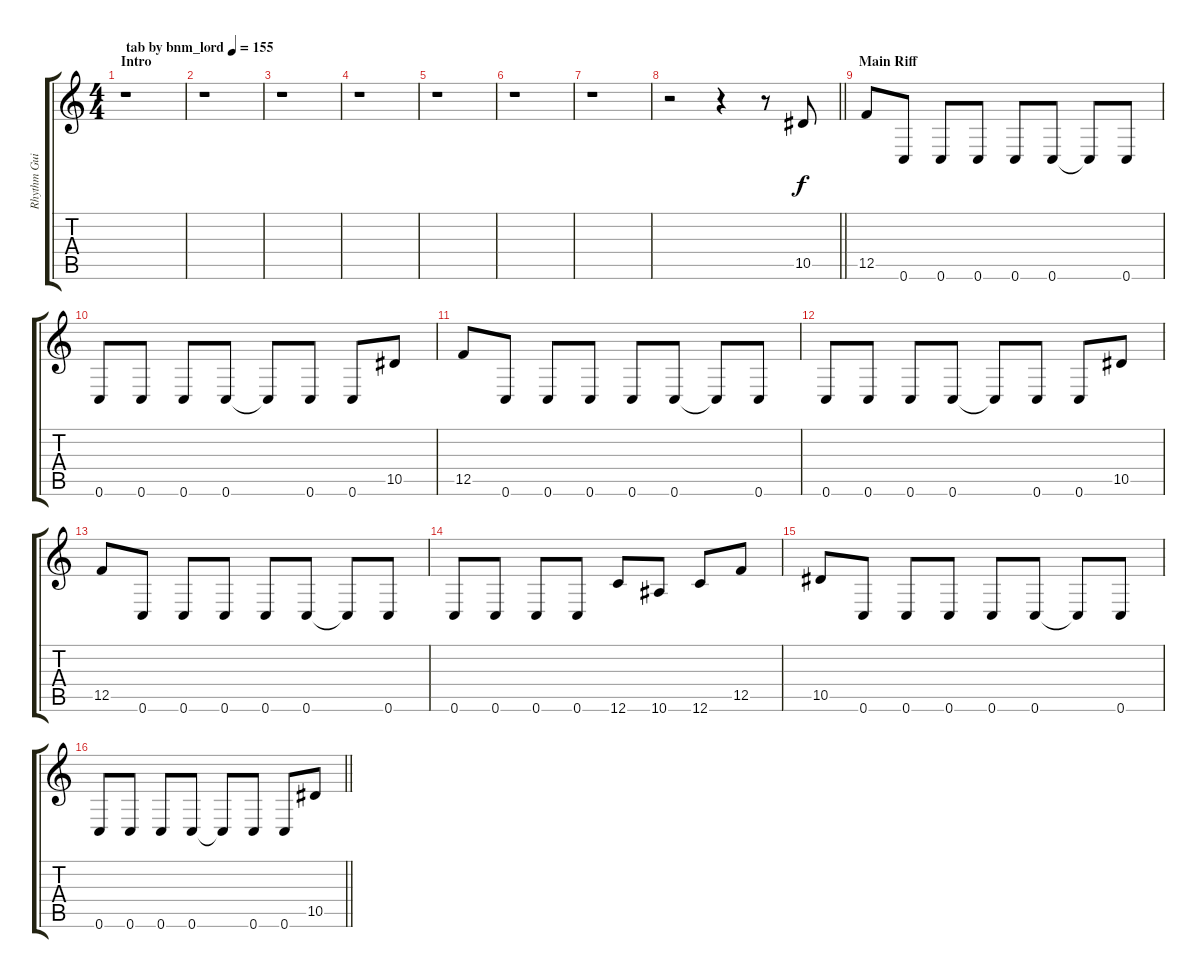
\track ("Rhythm Guitar 1 [Josh Homme]" "Rhythm Gui") {instrument overdrivenguitar}
\staff {score tabs}
\tuning (C4 G3 Eb3 Bb2 F2 C2) {hide}
\ts (4 4)
\section ("" "Intro")
\tempo (155 "tab by bnm_lord")
\clef g2
\ks c
r.1{dy f instrument overdrivenguitar} |
r.1 |
r.1 |
r.1 |
r.1 |
r.1 |
r.1 |
\barLineRight lightlight
r.2 r.4 r.8 10.5.8 |
\section ("" "Main Riff")
12.5.8 0.6.8 0.6.8 0.6.8 0.6.8 0.6.8 0.6{t}.8 0.6.8 |
0.6.8 0.6.8 0.6.8 0.6.8 0.6{t}.8 0.6.8 0.6.8 10.5.8 |
12.5.8 0.6.8 0.6.8 0.6.8 0.6.8 0.6.8 0.6{t}.8 0.6.8 |
0.6.8 0.6.8 0.6.8 0.6.8 0.6{t}.8 0.6.8 0.6.8 10.5.8 |
12.5.8 0.6.8 0.6.8 0.6.8 0.6.8 0.6.8 0.6{t}.8 0.6.8 |
0.6.8 0.6.8 0.6.8 0.6.8 12.6.8 10.6.8 12.6.8 12.5.8 |
10.5.8 0.6.8 0.6.8 0.6.8 0.6.8 0.6.8 0.6{t}.8 0.6.8 |
\barLineRight lightlight
0.6.8 0.6.8 0.6.8 0.6.8 0.6{t}.8 0.6.8 0.6.8 10.5.8{volume 13}
